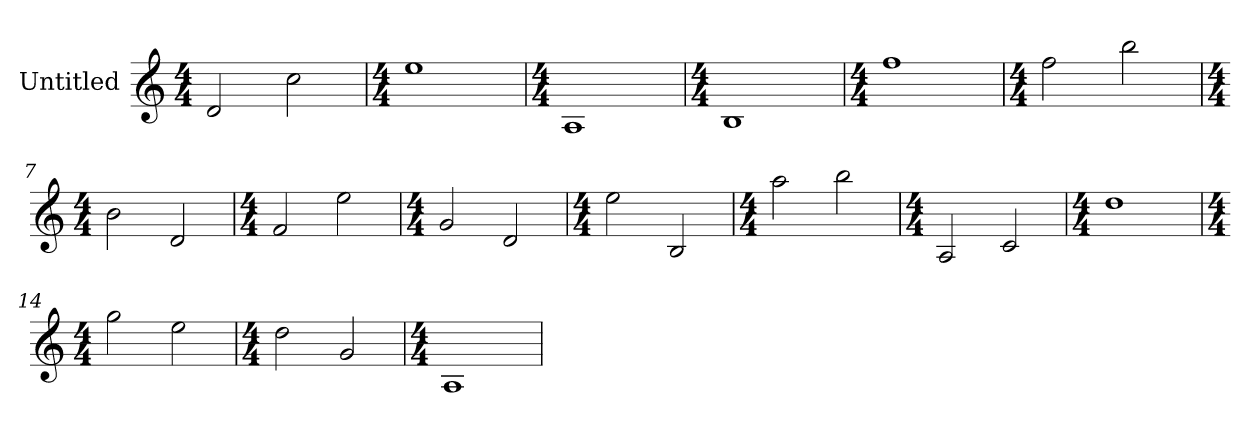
**kern
*part1
*staff1
*I"Untitled
*k[]
*C:
*M4/4
=1
2d
2cc
=2
*k[]
*C:
*M4/4
1ee
=3
*k[]
*C:
*M4/4
1A
=4
*k[]
*C:
*M4/4
1B
=5
*k[]
*C:
*M4/4
1ff
=6
*k[]
*C:
*M4/4
2ff
2bb
=7
*k[]
*C:
*M4/4
2b
2d
=8
*k[]
*C:
*M4/4
2f
2ee
=9
*k[]
*C:
*M4/4
2g
2d
=10
*k[]
*C:
*M4/4
2ee
2B
=11
*k[]
*C:
*M4/4
2aa
2bb
=12
*k[]
*C:
*M4/4
2A
2c
=13
*k[]
*C:
*M4/4
1dd
=14
*k[]
*C:
*M4/4
2gg
2ee
=15
*k[]
*C:
*M4/4
2dd
2g
=16
*k[]
*C:
*M4/4
1A
=
*-
